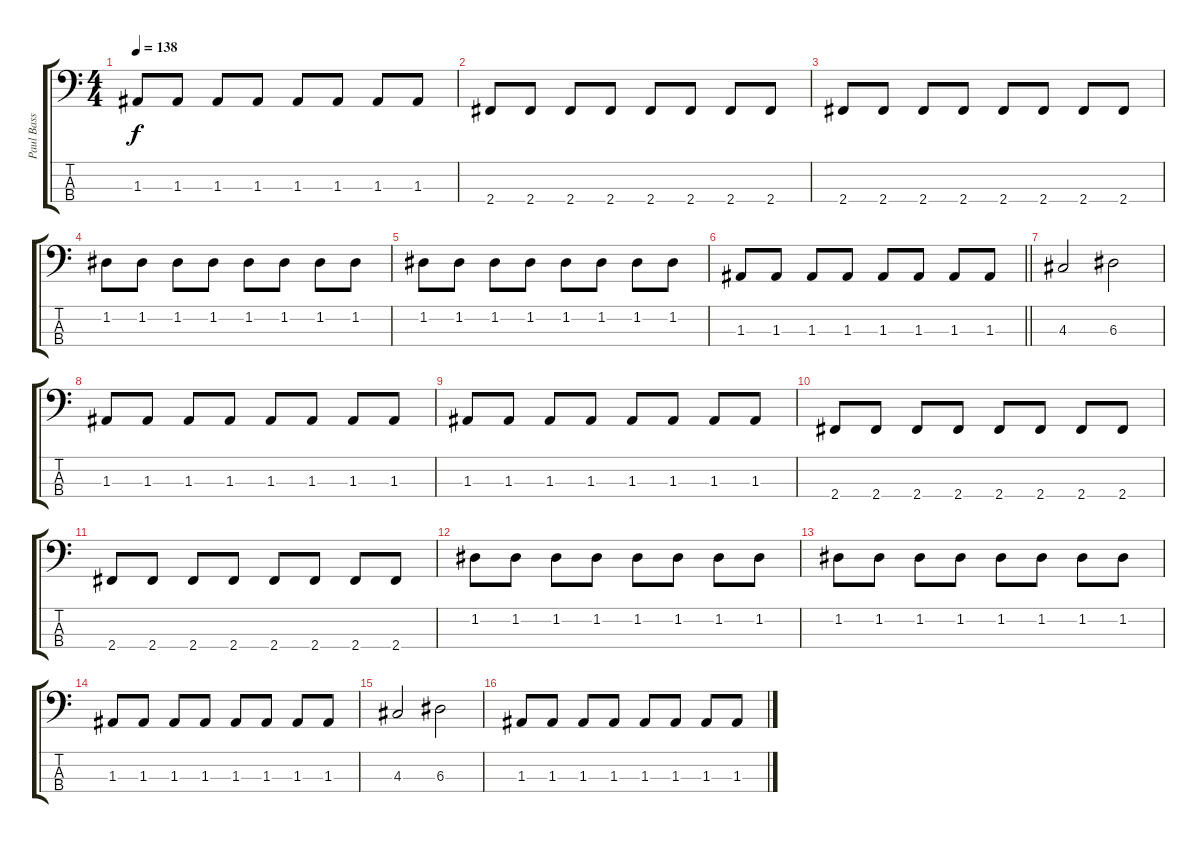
\track ("Paul Bass" "Paul Bass") {instrument electricbassfinger}
\staff {score tabs}
\tuning (G2 D2 A1 E1) {hide}
\ts (4 4)
\tempo 138
\clef f4
\ks c
1.3.8{dy f} 1.3.8 1.3.8 1.3.8 1.3.8 1.3.8 1.3.8 1.3.8 |
2.4.8 2.4.8 2.4.8 2.4.8 2.4.8 2.4.8 2.4.8 2.4.8 |
2.4.8 2.4.8 2.4.8 2.4.8 2.4.8 2.4.8 2.4.8 2.4.8 |
1.2.8 1.2.8 1.2.8 1.2.8 1.2.8 1.2.8 1.2.8 1.2.8 |
1.2.8 1.2.8 1.2.8 1.2.8 1.2.8 1.2.8 1.2.8 1.2.8 |
\barLineRight lightlight
1.3.8 1.3.8 1.3.8 1.3.8 1.3.8 1.3.8 1.3.8 1.3.8 |
4.3.2 6.3.2 |
1.3.8 1.3.8 1.3.8 1.3.8 1.3.8 1.3.8 1.3.8 1.3.8 |
1.3.8 1.3.8 1.3.8 1.3.8 1.3.8 1.3.8 1.3.8 1.3.8 |
2.4.8 2.4.8 2.4.8 2.4.8 2.4.8 2.4.8 2.4.8 2.4.8 |
2.4.8 2.4.8 2.4.8 2.4.8 2.4.8 2.4.8 2.4.8 2.4.8 |
1.2.8 1.2.8 1.2.8 1.2.8 1.2.8 1.2.8 1.2.8 1.2.8 |
1.2.8 1.2.8 1.2.8 1.2.8 1.2.8 1.2.8 1.2.8 1.2.8 |
1.3.8 1.3.8 1.3.8 1.3.8 1.3.8 1.3.8 1.3.8 1.3.8 |
4.3.2 6.3.2 |
1.3.8 1.3.8 1.3.8 1.3.8 1.3.8 1.3.8 1.3.8 1.3.8
